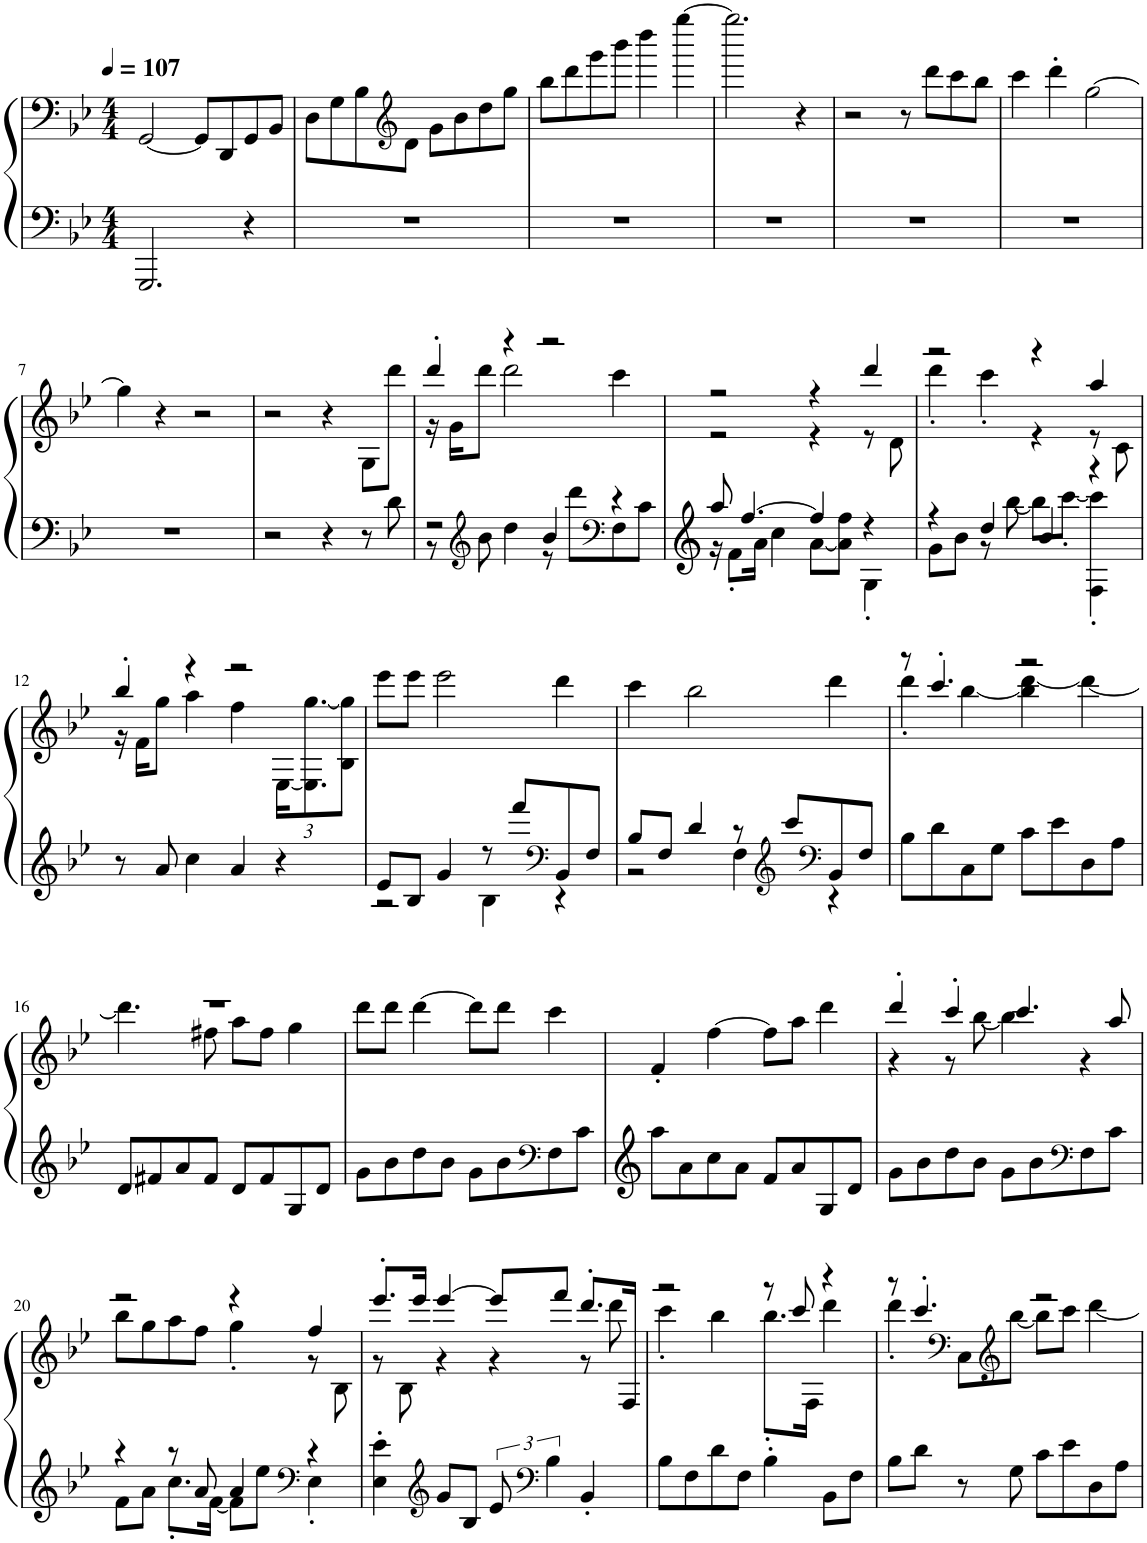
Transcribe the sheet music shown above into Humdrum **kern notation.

**kern	**kern
*part1	*part1
*staff2	*staff1
*I"Piano, Left Hand	*
*I'Pno.	*
*clefF4	*clefF4
*k[b-e-]	*k[b-e-]
*M4/4	*M4/4
*MM107	*MM107
=1	=1
2.GGG/	[2GG/
.	8GG/L]
.	8DD/
4r	8GG/
.	8BB-/J
=2	=2
1r	8D\L
.	8G\
.	8B-\
*	*clefG2
.	8d\J
.	8g\L
.	8b-\
.	8dd\
.	8gg\J
=3	=3
1r	8bb-\L
.	8ddd\
.	8ggg\
.	8bbb-\J
.	4dddd\
.	[4gggg\
=4	=4
1r	2.gggg\]
.	4r
=5	=5
1r	2r
.	8r
.	8ddd\L
.	8ccc\
.	8bb-\J
=6	=6
1r	4ccc\
.	4ddd'\
.	[2gg\
!!LO:LB:g=z
=7	=7
1r	4gg\]
.	4r
.	2r
=8	=8
2r	2r
4r	4r
8r	8G\L
8d\	8ddd\J
=9	=9
*^	*^
2r	8r	4ddd'/	16r
.	.	.	16g\KL
*clefG2	*	*	*
.	8b-\	.	8ddd\J
.	4dd\	4r	2ddd\
4b-/	8r	2r	.
.	8ddd\L	.	.
*clefF4	*	*	*
4r	8F\	.	4ccc\
.	8c\J	.	.
=10	=10	=10	=10
8aa/	16r	2r	2r
.	8f'\L	.	.
[4.ff/	.	.	.
.	16a\Jk	.	.
.	4cc\	.	.
4ff/]	[8a\L	4r	4r
.	8a\] 8ff\J	.	.
4r	4G'\	4ddd/	8r
.	.	.	8d\
=11	=11	=11	=11
4r	8g\L	2r	4ddd'\
.	8b-\J	.	.
4dd/	8r	.	4ccc'\
.	[8bb-\	.	.
4b-/	8bb-\L]	4r	4r
.	[8ccc'\J	.	.
4r	4F\' 4ccc\]'	4aa/	8r
.	.	.	8c\
*v	*v	*	*
!!LO:LB:g=z	!!
=12	=12	=12
8r	4bb-'/	16r
.	.	16f\KL
8a/	.	8gg\J
4cc\	4r	4aa\
4a/	2r	4ff\
*	*	*Xbrackettup
4r	.	[24E-\KL
.	.	12.E-\] [12.gg\
.	.	12B-\ 12gg\]J
*	*v	*v
=13	=13
*^	*
8e-/L	2r	8eee-\L
8B-/J	.	8eee-\J
4g/	.	2eee-\
8r	4B-\	.
8fff/L	.	.
*clefF4	*	*
8BB-/	4r	4ddd\
8F/J	.	.
=14	=14	=14
8B-/L	2r	4ccc\
8F/J	.	.
4d/	.	2bb-\
8r	4F\	.
*clefG2	*	*
8ccc/L	.	.
*clefF4	*	*
8BB-/	4r	4ddd\
8F/J	.	.
*v	*v	*
=15	=15
*	*^
8B-\L	8r	4ddd'\
8d\	4.ccc'/	.
8C\	.	[4bb-\
8G\J	.	.
8c\L	2r	4bb-\] [4ddd\
8e-\	.	.
8D\	.	4ddd\_
8A\J	.	.
!!LO:LB:g=z	!!
=16	=16	=16
8d/L	1r	4.ddd\]
8f#X/	.	.
8a/	.	.
8f#/J	.	8ff#X\
8d/L	.	8aa\L
8f#/	.	8ff#\J
8G/	.	4gg\
8d/J	.	.
*	*v	*v
=17	=17
8g\L	8ddd\L
8b-\	8ddd\J
8dd\	[4ddd\
8b-\J	.
8g\L	8ddd\L]
8b-\	8ddd\J
*clefF4	*
8F\	4ccc\
8c\J	.
=18	=18
8aa\L	4f'/
8a\	.
8cc\	[4ff\
8a\J	.
8f/L	8ff\L]
8a/	8aa\J
8G/	4ddd\
8d/J	.
=19	=19
*	*^
8g\L	4ddd'/	4r
8b-\	.	.
8dd\	4ccc'/	8r
8b-\J	.	[8bb-\
8g\L	4.ccc/	4bb-\]
8b-\	.	.
*clefF4	*	*
8F\	.	4r
8c\J	8aa/	.
!!LO:LB:g=z	!!
=20	=20	=20
*^	*	*
4r	8f\L	2r	8bb-\L
.	8a\J	.	8gg\
8r	8.cc'\L	.	8aa\
8a/	.	.	8ff\J
.	[16f\Jk	.	.
4a/	8f\L]	4r	4gg'\
.	8ee-\J	.	.
*clefF4	*	*	*
4r	4E-'\	4ff/	8r
.	.	.	8B-\
*v	*v	*	*
=21	=21	=21
4E-\' 4e-\'	8.eee-'/L	8r
.	.	8B-\
.	16eee-/Jk	.
*clefG2	*	*
8g/L	[4eee-/	4r
8B-/J	.	.
12e-/	8eee-/L]	4r
*clefF4	*	*
6B-\	.	.
.	8fff/J	.
4BB-'/	8.ddd'/L	8r
.	.	8ddd\
.	16F/Jk	.
=22	=22	=22
8B-\L	2r	4ccc'\
8F\	.	.
8d\	.	4bb-\
8F\J	.	.
4B-'\	8r	8.bb-'\L
.	8ccc/	.
.	.	16F\Jk
8BB-\L	4r	4ddd\
8F\J	.	.
=23	=23	=23
8B-\L	8r	4ddd'\
8d\J	4.ccc'/	.
*	*clefF4	*
8r	.	8C\L
*	*clefG2	*
8G\	.	[8bb-\J
8c\L	2r	8bb-\L]
8e-\	.	8ccc\J
8D\	.	[4ddd\
8A\J	.	.
*	*v	*v
=	=
*-	*-
